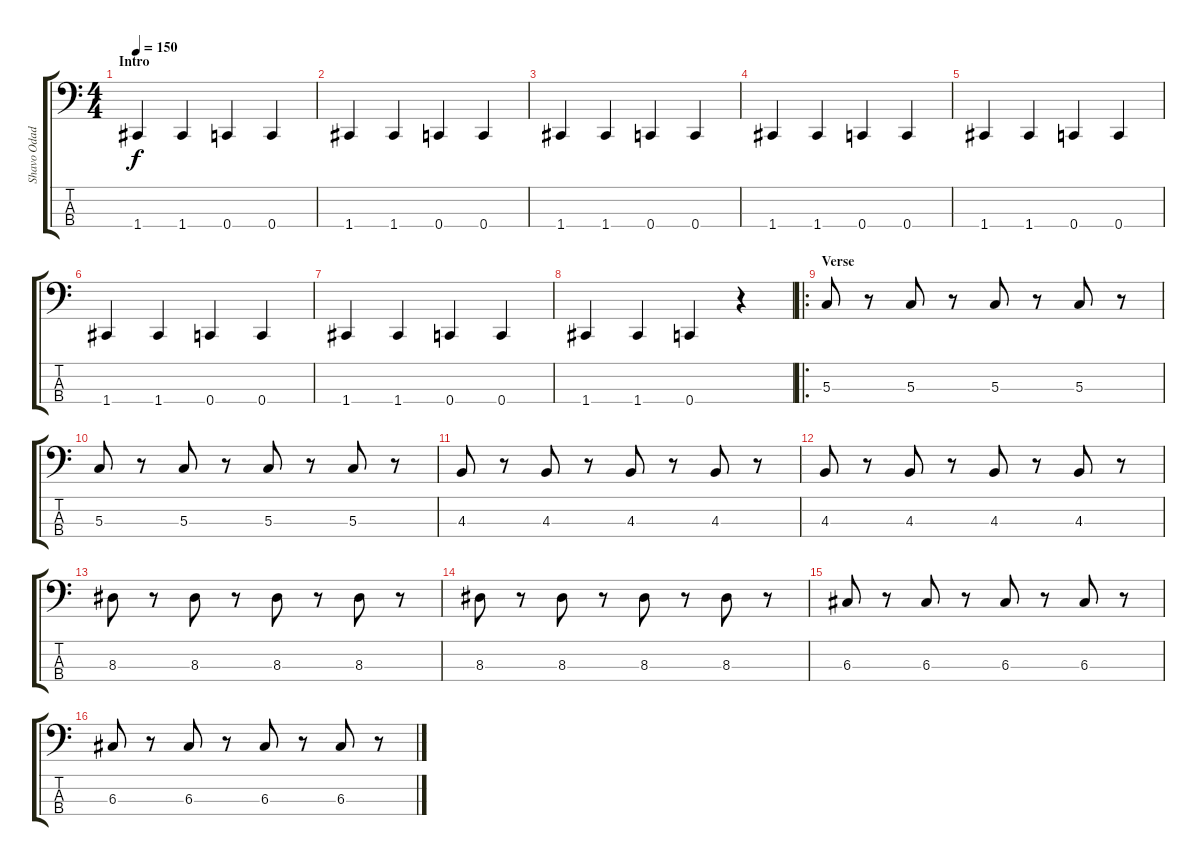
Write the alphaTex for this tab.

\track ("Shavo Odadjian" "Shavo Odad") {instrument electricbassfinger}
\staff {score tabs}
\tuning (F2 C2 G1 C1) {hide}
\ts (4 4)
\section ("" "Intro")
\tempo 150
\clef f4
\ks c
1.4.4{dy f instrument electricbassfinger} 1.4.4 0.4.4 0.4.4 |
1.4.4 1.4.4 0.4.4 0.4.4 |
1.4.4 1.4.4 0.4.4 0.4.4 |
1.4.4 1.4.4 0.4.4 0.4.4 |
1.4.4 1.4.4 0.4.4 0.4.4 |
1.4.4 1.4.4 0.4.4 0.4.4 |
1.4.4 1.4.4 0.4.4 0.4.4 |
1.4.4 1.4.4 0.4.4 r.4 |
\ro
\section ("" "Verse")
5.3.8 r.8 5.3.8 r.8 5.3.8 r.8 5.3.8 r.8 |
5.3.8 r.8 5.3.8 r.8 5.3.8 r.8 5.3.8 r.8 |
4.3.8 r.8 4.3.8 r.8 4.3.8 r.8 4.3.8 r.8 |
4.3.8 r.8 4.3.8 r.8 4.3.8 r.8 4.3.8 r.8 |
8.3.8 r.8 8.3.8 r.8 8.3.8 r.8 8.3.8 r.8 |
8.3.8 r.8 8.3.8 r.8 8.3.8 r.8 8.3.8 r.8 |
6.3.8 r.8 6.3.8 r.8 6.3.8 r.8 6.3.8 r.8 |
6.3.8 r.8 6.3.8 r.8 6.3.8 r.8 6.3.8 r.8
